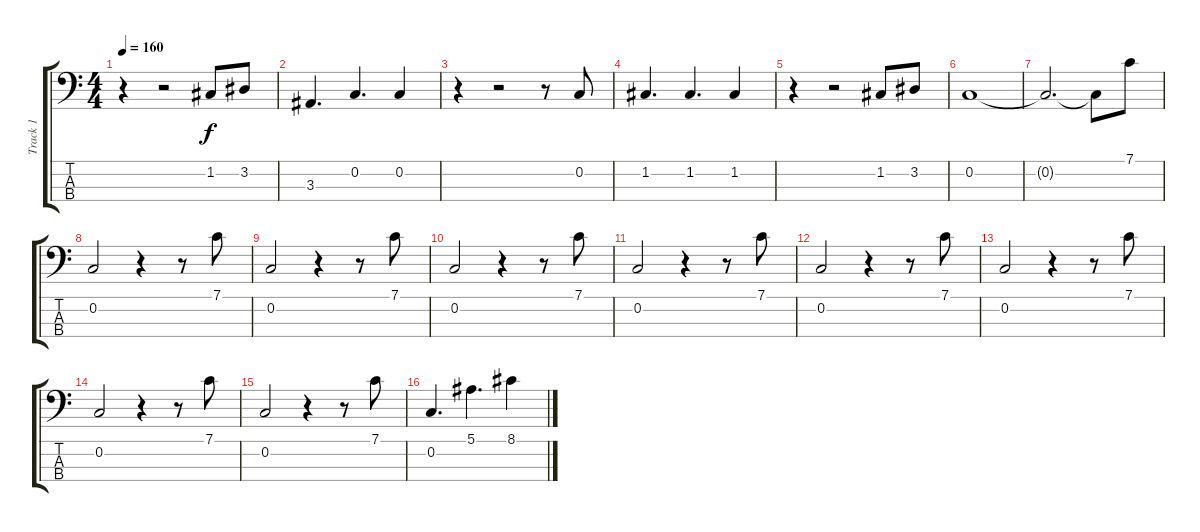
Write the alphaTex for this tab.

\track ("Track 1" "Track 1") {instrument electricbassfinger}
\staff {score tabs}
\tuning (F2 C2 G1 C1) {hide}
\ts (4 4)
\tempo 160
\clef f4
\ks c
r.4{dy f} r.2 1.2.8 3.2.8 |
3.3.4{d} 0.2.4{d} 0.2.4 |
r.4 r.2 r.8 0.2.8 |
1.2.4{d} 1.2.4{d} 1.2.4 |
r.4 r.2 1.2.8 3.2.8 |
0.2.1 |
0.2{t}.2{d} 0.2{t}.8 7.1.8 |
0.2.2 r.4 r.8 7.1.8 |
0.2.2 r.4 r.8 7.1.8 |
0.2.2 r.4 r.8 7.1.8 |
0.2.2 r.4 r.8 7.1.8 |
0.2.2 r.4 r.8 7.1.8 |
0.2.2 r.4 r.8 7.1.8 |
0.2.2 r.4 r.8 7.1.8 |
0.2.2 r.4 r.8 7.1.8 |
0.2.4{d} 5.1.4{d} 8.1.4
